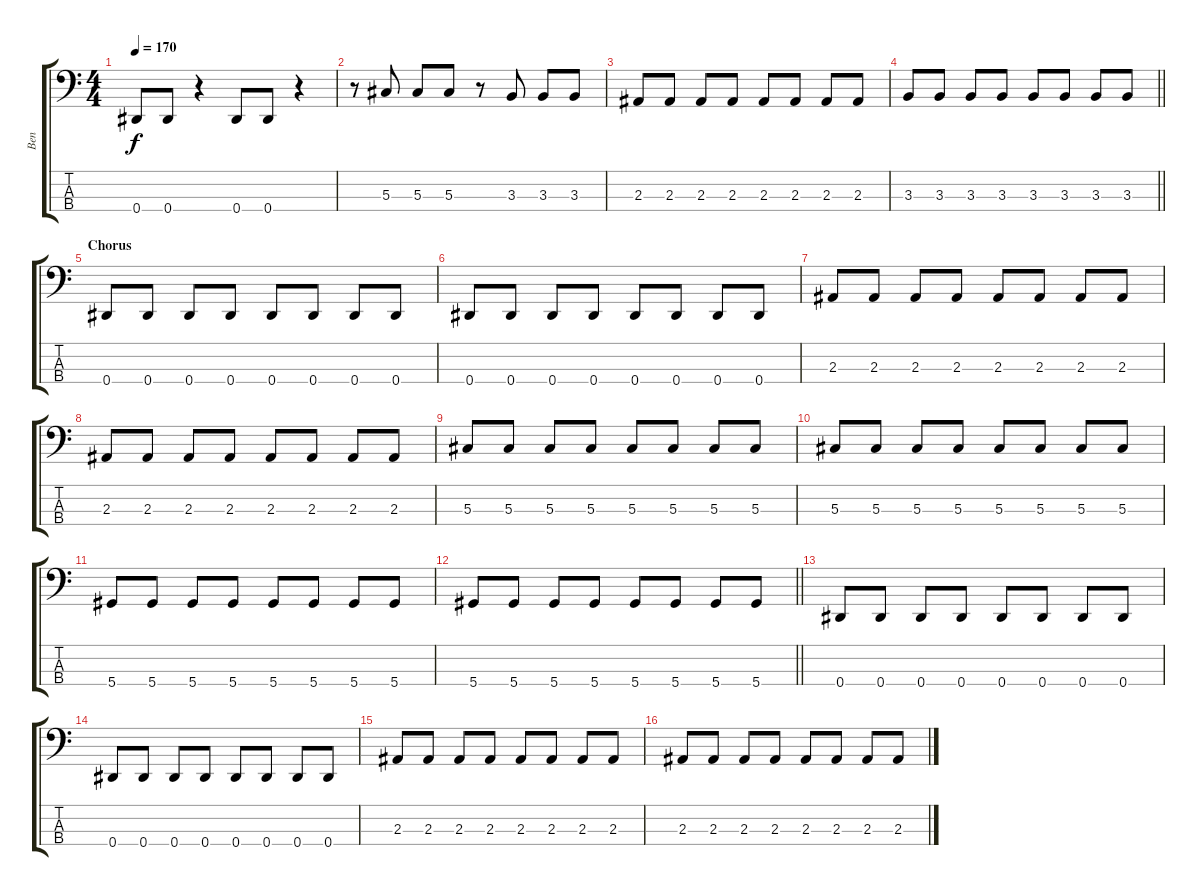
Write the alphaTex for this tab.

\track ("Ben" "Ben") {instrument electricbassfinger}
\staff {score tabs}
\tuning (Gb2 Db2 Ab1 Eb1) {hide}
\ts (4 4)
\tempo 170
\clef f4
\ks c
0.4.8{dy f} 0.4.8 r.4 0.4.8 0.4.8 r.4 |
r.8 5.3.8 5.3.8 5.3.8 r.8 3.3.8 3.3.8 3.3.8 |
2.3.8 2.3.8 2.3.8 2.3.8 2.3.8 2.3.8 2.3.8 2.3.8 |
\barLineRight lightlight
3.3.8 3.3.8 3.3.8 3.3.8 3.3.8 3.3.8 3.3.8 3.3.8 |
\section ("" "Chorus")
0.4.8 0.4.8 0.4.8 0.4.8 0.4.8 0.4.8 0.4.8 0.4.8 |
0.4.8 0.4.8 0.4.8 0.4.8 0.4.8 0.4.8 0.4.8 0.4.8 |
2.3.8 2.3.8 2.3.8 2.3.8 2.3.8 2.3.8 2.3.8 2.3.8 |
2.3.8 2.3.8 2.3.8 2.3.8 2.3.8 2.3.8 2.3.8 2.3.8 |
5.3.8 5.3.8 5.3.8 5.3.8 5.3.8 5.3.8 5.3.8 5.3.8 |
5.3.8 5.3.8 5.3.8 5.3.8 5.3.8 5.3.8 5.3.8 5.3.8 |
5.4.8 5.4.8 5.4.8 5.4.8 5.4.8 5.4.8 5.4.8 5.4.8 |
\barLineRight lightlight
5.4.8 5.4.8 5.4.8 5.4.8 5.4.8 5.4.8 5.4.8 5.4.8 |
0.4.8 0.4.8 0.4.8 0.4.8 0.4.8 0.4.8 0.4.8 0.4.8 |
0.4.8 0.4.8 0.4.8 0.4.8 0.4.8 0.4.8 0.4.8 0.4.8 |
2.3.8 2.3.8 2.3.8 2.3.8 2.3.8 2.3.8 2.3.8 2.3.8 |
2.3.8 2.3.8 2.3.8 2.3.8 2.3.8 2.3.8 2.3.8 2.3.8
